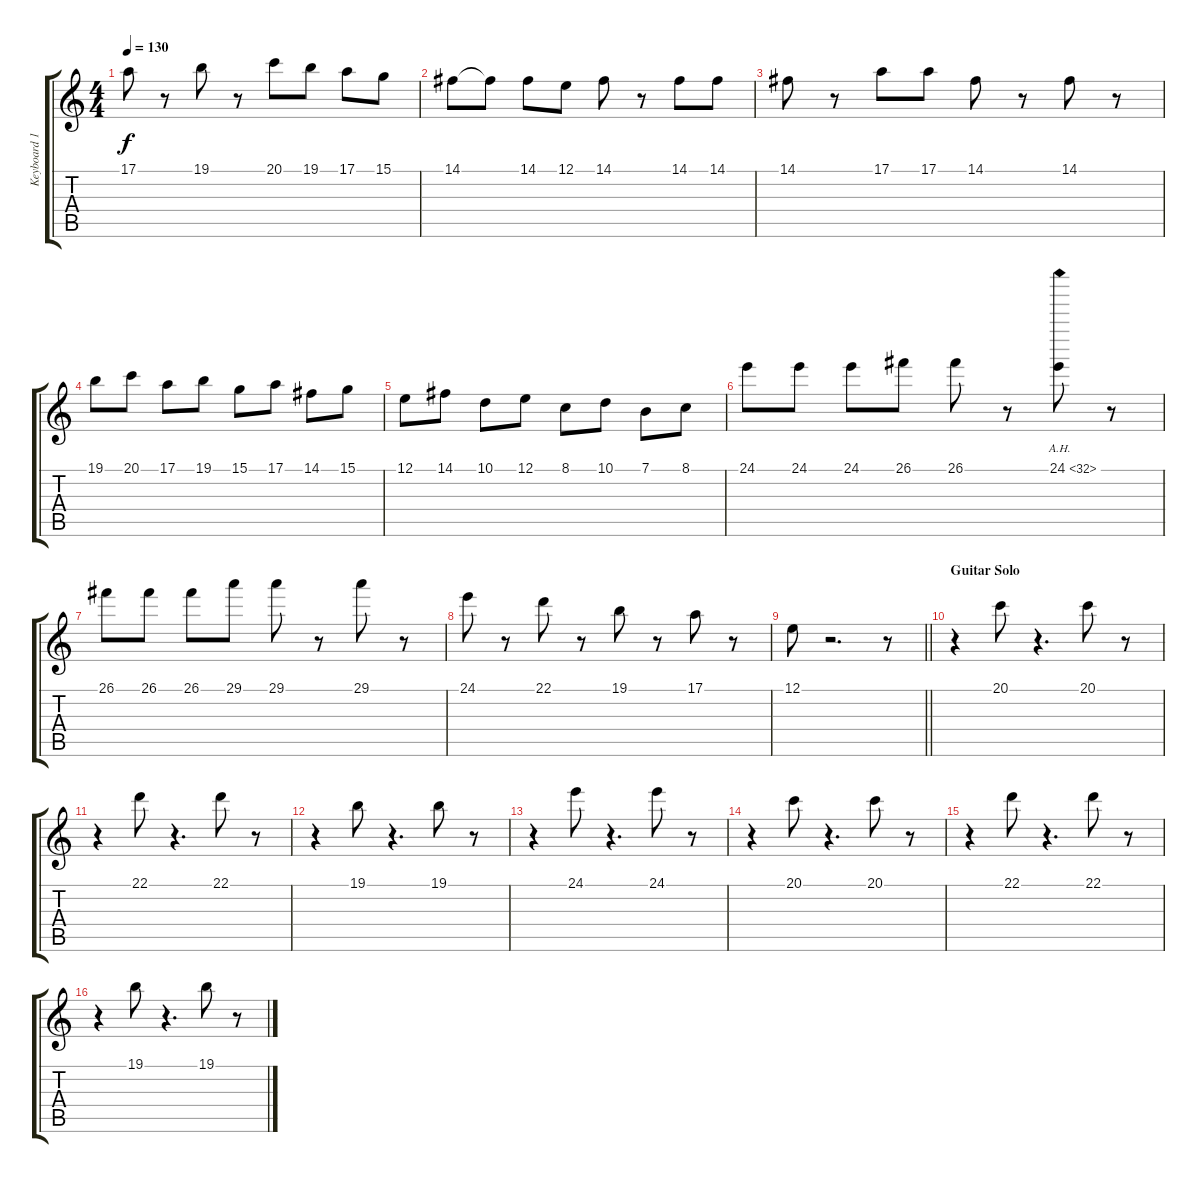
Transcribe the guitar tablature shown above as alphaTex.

\track ("Keyboard 1" "Keyboard 1") {instrument accordion}
\staff {score tabs}
\tuning (E4 B3 G3 D3 A2 E2) {hide}
\ts (4 4)
\tempo 130
\clef g2
\ks c
17.1.8{dy f} r.8 19.1.8 r.8 20.1.8 19.1.8 17.1.8 15.1.8 |
14.1.8 14.1{t}.8 14.1.8 12.1.8 14.1.8 r.8 14.1.8 14.1.8 |
14.1.8 r.8 17.1.8 17.1.8 14.1.8 r.8 14.1.8 r.8 |
19.1.8 20.1.8 17.1.8 19.1.8 15.1.8 17.1.8 14.1.8 15.1.8 |
12.1.8 14.1.8 10.1.8 12.1.8 8.1.8 10.1.8 7.1.8 8.1.8 |
24.1.8 24.1.8 24.1.8 26.1.8 26.1.8 r.8 24.1{ah 8}.8 r.8 |
26.1.8 26.1.8 26.1.8 29.1.8 29.1.8 r.8 29.1.8 r.8 |
24.1.8 r.8 22.1.8 r.8 19.1.8 r.8 17.1.8 r.8 |
\barLineRight lightlight
12.1.8 r.2{d} r.8 |
\section ("" "Guitar Solo")
r.4 20.1.8 r.4{d} 20.1.8 r.8 |
r.4 22.1.8 r.4{d} 22.1.8 r.8 |
r.4 19.1.8 r.4{d} 19.1.8 r.8 |
r.4 24.1.8 r.4{d} 24.1.8 r.8 |
r.4 20.1.8 r.4{d} 20.1.8 r.8 |
r.4 22.1.8 r.4{d} 22.1.8 r.8 |
r.4 19.1.8 r.4{d} 19.1.8 r.8
